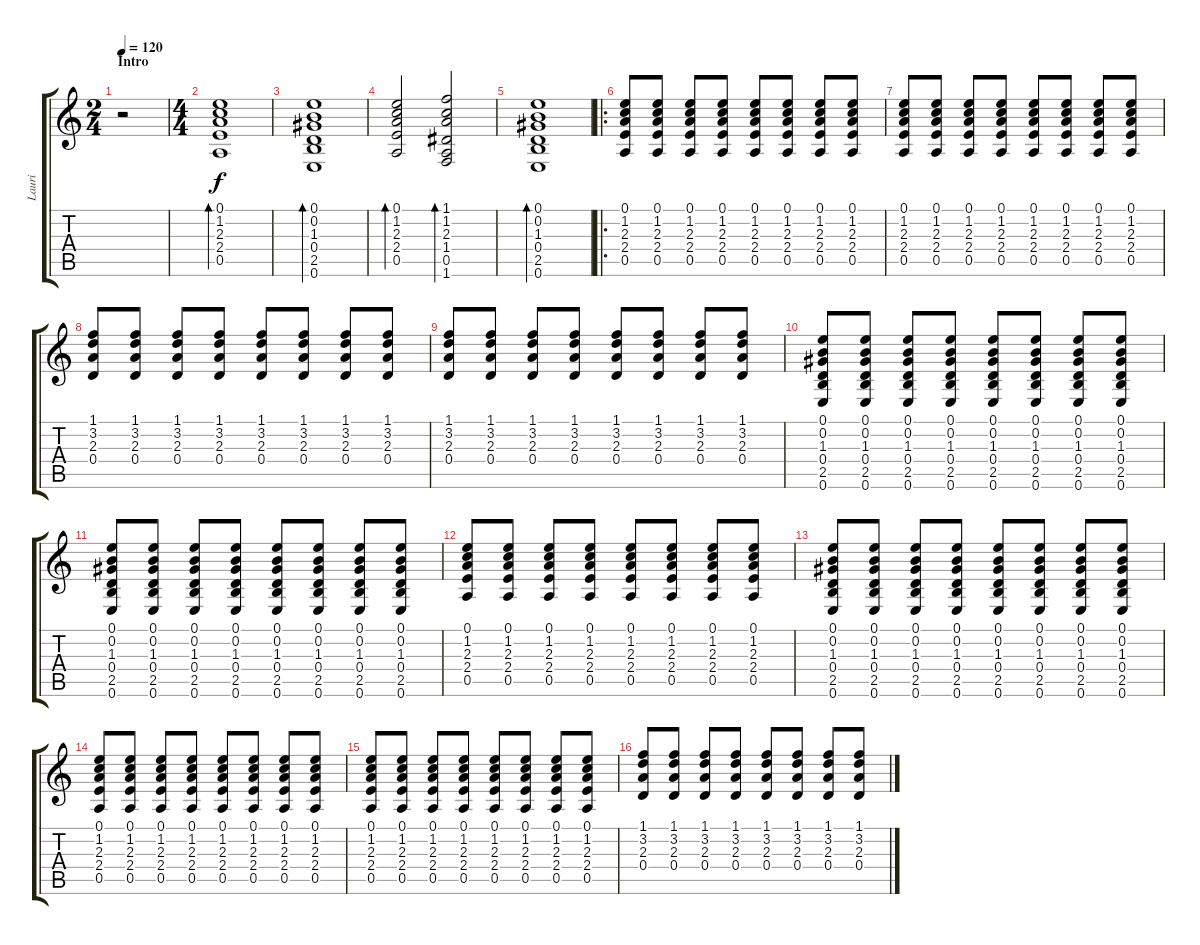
\track ("Lauri" "Lauri") {instrument electricguitarmuted}
\staff {score tabs}
\tuning (E4 B3 G3 D3 A2 E2) {hide}
\ts (2 4)
\section ("" "Intro")
\tempo 120
\clef g2
\ks c
r.2{dy f instrument electricguitarmuted} |
\ts (4 4)
(0.1 1.2 2.3 2.4 0.5).1{bd 60 instrument electricguitarclean} |
(0.1 0.2 1.3 0.4 2.5 0.6).1{bd 60} |
(0.1 1.2 2.3 2.4 0.5).2{bd 60} (1.1 1.2 2.3 1.4 0.5 1.6).2{bd 60} |
(0.1 0.2 1.3 0.4 2.5 0.6).1{bd 60} |
\ro
(0.1 1.2 2.3 2.4 0.5).8{instrument electricguitarmuted} (0.1 1.2 2.3 2.4 0.5).8 (0.1 1.2 2.3 2.4 0.5).8 (0.1 1.2 2.3 2.4 0.5).8 (0.1 1.2 2.3 2.4 0.5).8 (0.1 1.2 2.3 2.4 0.5).8 (0.1 1.2 2.3 2.4 0.5).8 (0.1 1.2 2.3 2.4 0.5).8 |
(0.1 1.2 2.3 2.4 0.5).8 (0.1 1.2 2.3 2.4 0.5).8 (0.1 1.2 2.3 2.4 0.5).8 (0.1 1.2 2.3 2.4 0.5).8 (0.1 1.2 2.3 2.4 0.5).8 (0.1 1.2 2.3 2.4 0.5).8 (0.1 1.2 2.3 2.4 0.5).8 (0.1 1.2 2.3 2.4 0.5).8 |
(1.1 3.2 2.3 0.4).8 (1.1 3.2 2.3 0.4).8 (1.1 3.2 2.3 0.4).8 (1.1 3.2 2.3 0.4).8 (1.1 3.2 2.3 0.4).8 (1.1 3.2 2.3 0.4).8 (1.1 3.2 2.3 0.4).8 (1.1 3.2 2.3 0.4).8 |
(1.1 3.2 2.3 0.4).8 (1.1 3.2 2.3 0.4).8 (1.1 3.2 2.3 0.4).8 (1.1 3.2 2.3 0.4).8 (1.1 3.2 2.3 0.4).8 (1.1 3.2 2.3 0.4).8 (1.1 3.2 2.3 0.4).8 (1.1 3.2 2.3 0.4).8 |
(0.1 0.2 1.3 0.4 2.5 0.6).8 (0.1 0.2 1.3 0.4 2.5 0.6).8 (0.1 0.2 1.3 0.4 2.5 0.6).8 (0.1 0.2 1.3 0.4 2.5 0.6).8 (0.1 0.2 1.3 0.4 2.5 0.6).8 (0.1 0.2 1.3 0.4 2.5 0.6).8 (0.1 0.2 1.3 0.4 2.5 0.6).8 (0.1 0.2 1.3 0.4 2.5 0.6).8 |
(0.1 0.2 1.3 0.4 2.5 0.6).8 (0.1 0.2 1.3 0.4 2.5 0.6).8 (0.1 0.2 1.3 0.4 2.5 0.6).8 (0.1 0.2 1.3 0.4 2.5 0.6).8 (0.1 0.2 1.3 0.4 2.5 0.6).8 (0.1 0.2 1.3 0.4 2.5 0.6).8 (0.1 0.2 1.3 0.4 2.5 0.6).8 (0.1 0.2 1.3 0.4 2.5 0.6).8 |
(0.1 1.2 2.3 2.4 0.5).8 (0.1 1.2 2.3 2.4 0.5).8 (0.1 1.2 2.3 2.4 0.5).8 (0.1 1.2 2.3 2.4 0.5).8 (0.1 1.2 2.3 2.4 0.5).8 (0.1 1.2 2.3 2.4 0.5).8 (0.1 1.2 2.3 2.4 0.5).8 (0.1 1.2 2.3 2.4 0.5).8 |
(0.1 0.2 1.3 0.4 2.5 0.6).8 (0.1 0.2 1.3 0.4 2.5 0.6).8 (0.1 0.2 1.3 0.4 2.5 0.6).8 (0.1 0.2 1.3 0.4 2.5 0.6).8 (0.1 0.2 1.3 0.4 2.5 0.6).8 (0.1 0.2 1.3 0.4 2.5 0.6).8 (0.1 0.2 1.3 0.4 2.5 0.6).8 (0.1 0.2 1.3 0.4 2.5 0.6).8 |
(0.1 1.2 2.3 2.4 0.5).8 (0.1 1.2 2.3 2.4 0.5).8 (0.1 1.2 2.3 2.4 0.5).8 (0.1 1.2 2.3 2.4 0.5).8 (0.1 1.2 2.3 2.4 0.5).8 (0.1 1.2 2.3 2.4 0.5).8 (0.1 1.2 2.3 2.4 0.5).8 (0.1 1.2 2.3 2.4 0.5).8 |
(0.1 1.2 2.3 2.4 0.5).8 (0.1 1.2 2.3 2.4 0.5).8 (0.1 1.2 2.3 2.4 0.5).8 (0.1 1.2 2.3 2.4 0.5).8 (0.1 1.2 2.3 2.4 0.5).8 (0.1 1.2 2.3 2.4 0.5).8 (0.1 1.2 2.3 2.4 0.5).8 (0.1 1.2 2.3 2.4 0.5).8 |
(1.1 3.2 2.3 0.4).8 (1.1 3.2 2.3 0.4).8 (1.1 3.2 2.3 0.4).8 (1.1 3.2 2.3 0.4).8 (1.1 3.2 2.3 0.4).8 (1.1 3.2 2.3 0.4).8 (1.1 3.2 2.3 0.4).8 (1.1 3.2 2.3 0.4).8
